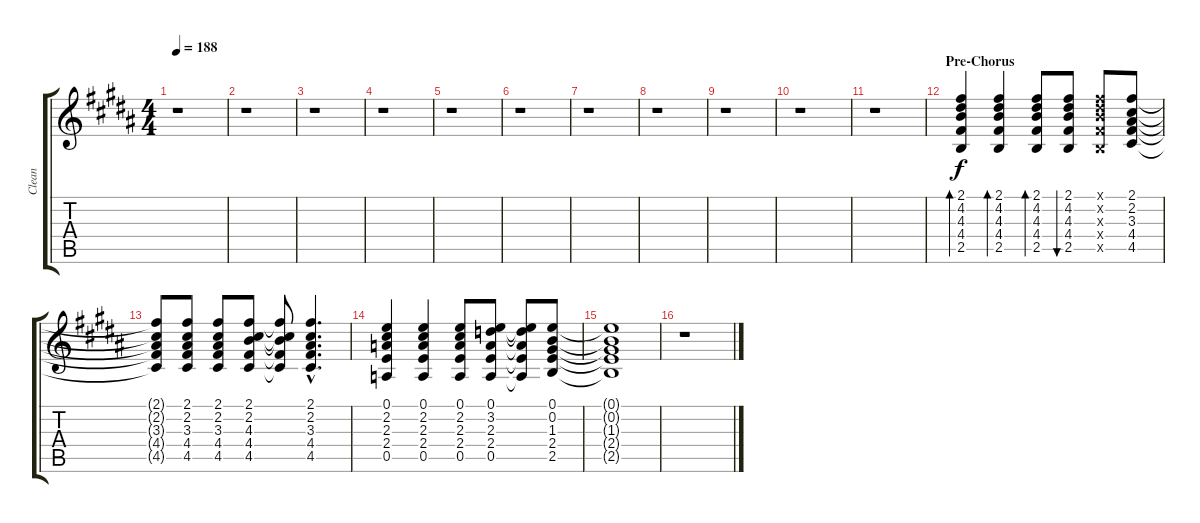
\track ("Clean" "Clean") {instrument electricguitarclean}
\staff {score tabs}
\tuning (E4 B3 G3 D3 A2 E2) {hide}
\ts (4 4)
\tempo 188
\clef g2
\ks b
r.1{dy f} |
r.1 |
r.1 |
r.1 |
r.1 |
r.1 |
r.1 |
r.1 |
r.1 |
r.1 |
r.1 |
\section ("" "Pre-Chorus")
(2.1 4.2 4.3 4.4 2.5).4{bd 30} (2.1 4.2 4.3 4.4 2.5).4{bd 30} (2.1 4.2 4.3 4.4 2.5).8{bd 30} (2.1 4.2 4.3 4.4 2.5).8{bu 30} (2.1{x} 4.2{x} 4.3{x} 4.4{x} 2.5{x}).8 (2.1 2.2 3.3 4.4 4.5).8 |
(2.1{t} 2.2{t} 3.3{t} 4.4{t} 4.5{t}).8 (2.1 2.2 3.3 4.4 4.5).8 (2.1 2.2 3.3 4.4 4.5).8 (2.1 2.2 4.3 4.4 4.5).8 (2.1{t} 2.2{t} 4.3{t} 4.4{t} 4.5{t}).8 (2.1{hac} 2.2{hac} 3.3{hac} 4.4{hac} 4.5{hac}).4{d} |
(0.1 2.2 2.3 2.4 0.5).4 (0.1 2.2 2.3 2.4 0.5).4 (0.1 2.2 2.3 2.4 0.5).8 (0.1 3.2 2.3 2.4 0.5).8 (0.1{t} 3.2{t} 2.3{t} 2.4{t} 0.5{t}).8 (0.1 0.2 1.3 2.4 2.5).8 |
(0.1{t} 0.2{t} 1.3{t} 2.4{t} 2.5{t}).1 |
r.1
